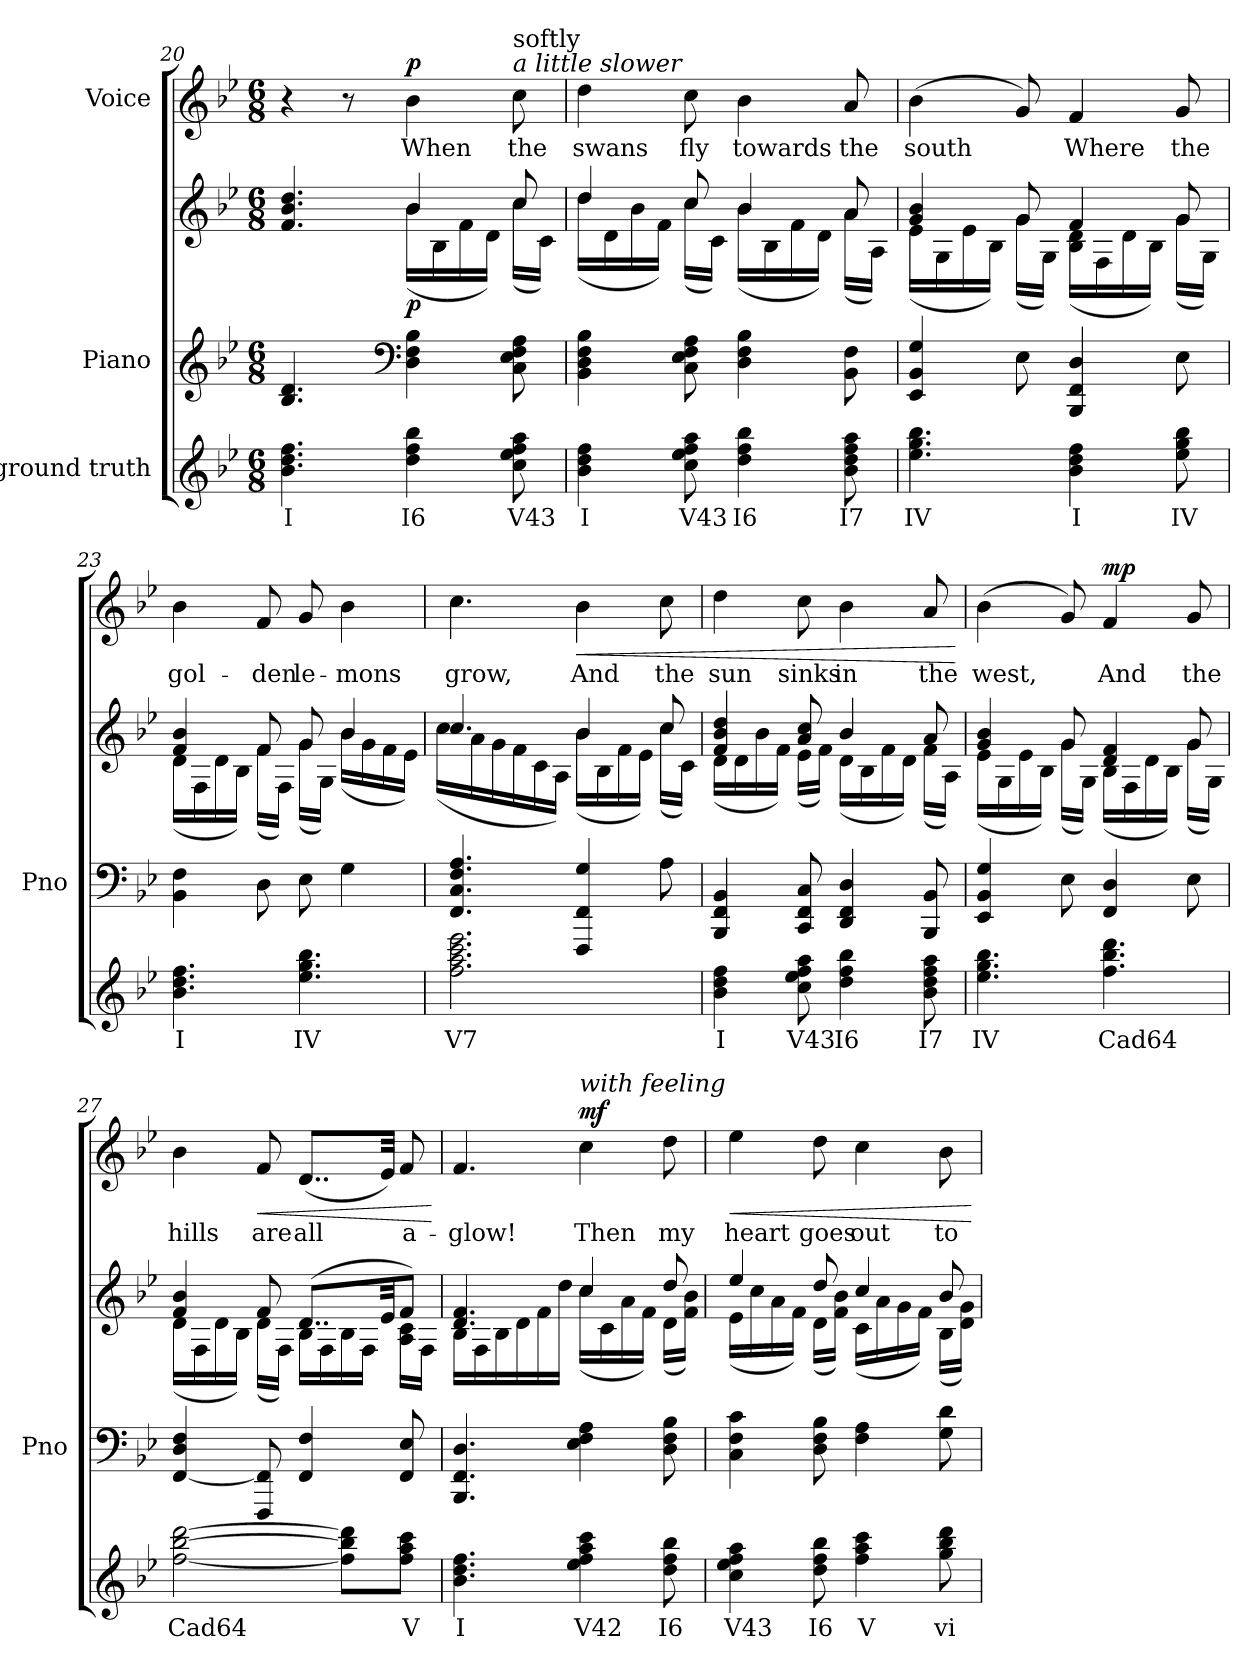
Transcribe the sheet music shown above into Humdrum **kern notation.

**kern	**text	**kern	**kern	**dynam	**kern	**text	**dynam
*part3	*part3	*part2	*part2	*part2	*part1	*part1	*part1
*staff4	*staff4	*staff3	*staff2	*staff2/3	*staff1	*staff1	*staff1
*I"ground truth	*	*I"Piano	*	*	*I"Voice	*	*
*	*	*I'Pno	*	*	*	*	*
*	*	*clefG2	*clefG2	*	*clefG2	*	*
*k[b-e-]	*	*k[b-e-]	*k[b-e-]	*	*k[b-e-]	*	*
*M6/8	*	*M6/8	*M6/8	*	*M6/8	*	*
=20	=20	=20	=20	=20	=20	=20	=20
*	*	*^	*^	*	*^	*	*
4.b- 4.dd 4.ff	I	4ryy	4.B-/ 4.d/	4.f/ 4.b-/ 4.dd/	4ryy	.	4r	4ryy	.	.
.	.	16ryy	.	.	16ryy	.	8r	16ryy	.	.
.	.	4..ryy	.	.	16r;<yy	.	.	16r;<yy	.	.
*	*	*clefF4	*	*	*	*	*	*	*	*
*	*	*	*	*	*	*	*MM88	*	*	*
!	!	!	!	!	!	!LO:DY:b	!	!	!LO:LY:b	!LO:DY:a
4dd 4ff 4bb-	I6	.	4D\ 4F\ 4B-\	4b-/	(<16b-\LL	p	4b-\	4.ryy	When	p
.	.	.	.	.	16B-\	.	.	.	.	.
.	.	.	.	.	16f\	.	.	.	.	.
.	.	.	.	.	16d\JJ)	.	.	.	.	.
!	!	!	!	!	!	!	!LO:TX:a:i:t=a little slower	!	!	!
!	!	!	!	!	!	!	!LO:TX:a:t=softly	!	!	!
!	!	!	!	!	!	!	!	!	!LO:LY:b	!
8cc 8ee- 8ff 8aa	V43	.	8C\ 8E-\ 8F\ 8A\	8cc/	(<16cc\LL	.	8cc\	.	the	.
.	.	.	.	.	16c\JJ)	.	.	.	.	.
*	*	*v	*v	*	*	*	*v	*v	*	*
=21	=21	=21	=21	=21	=21	=21	=21	=21
!	!	!	!	!	!	!	!LO:LY:b	!
4b- 4dd 4ff	I	4BB-\ 4D\ 4F\ 4B-\	4dd/	(<16dd\LL	.	4dd\	swans	.
.	.	.	.	16d\	.	.	.	.
.	.	.	.	16b-\	.	.	.	.
.	.	.	.	16f\JJ)	.	.	.	.
!	!	!	!	!	!	!	!LO:LY:b	!
8cc 8ee- 8ff 8aa	V43	8C\ 8E-\ 8F\ 8A\	8cc/	(<16cc\LL	.	8cc\	fly	.
.	.	.	.	16c\JJ)	.	.	.	.
!	!	!	!	!	!	!	!LO:LY:b	!
4dd 4ff 4bb-	I6	4D\ 4F\ 4B-\	4b-/	(<16b-\LL	.	4b-\	towards	.
.	.	.	.	16B-\	.	.	.	.
.	.	.	.	16f\	.	.	.	.
.	.	.	.	16d\JJ)	.	.	.	.
!	!	!	!	!	!	!	!LO:LY:b	!
8b- 8dd 8ff 8aa	I7	8BB-\ 8F\	8a/	(<16a\LL	.	8a/	the	.
.	.	.	.	16A\JJ)	.	.	.	.
=22	=22	=22	=22	=22	=22	=22	=22	=22
!	!	!	!	!	!	!	!LO:LY:b	!
4.ee- 4.gg 4.bb-	IV	4EE-/ 4BB-/ 4G/	4g/ 4b-/	(<16e-\LL	.	(>4b-\	south	.
.	.	.	.	16G\	.	.	.	.
.	.	.	.	16e-\	.	.	.	.
.	.	.	.	16B-\JJ)	.	.	.	.
.	.	8E-\	8g/	(<16g\LL	.	8g/)	.	.
.	.	.	.	16G\JJ)	.	.	.	.
!	!	!	!	!	!	!	!LO:LY:b	!
4b- 4dd 4ff	I	4BBB-/ 4FF/ 4D/	4f/	(<16B-\ 16d\LL	.	4f/	Where	.
.	.	.	.	16F\	.	.	.	.
.	.	.	.	16d\	.	.	.	.
.	.	.	.	16B-\JJ)	.	.	.	.
!	!	!	!	!	!	!	!LO:LY:b	!
8ee- 8gg 8bb-	IV	8E-\	8g/	(<16g\LL	.	8g/	the	.
.	.	.	.	16G\JJ)	.	.	.	.
=23	=23	=23	=23	=23	=23	=23	=23	=23
!	!	!	!	!	!	!	!LO:LY:b	!
4.b- 4.dd 4.ff	I	4BB-\ 4F\	4f/ 4b-/	(<16d\LL	.	4b-\	gol-	.
.	.	.	.	16F\	.	.	.	.
.	.	.	.	16d\	.	.	.	.
.	.	.	.	16B-\JJ)	.	.	.	.
!	!	!	!	!	!	!	!LO:LY:b	!
.	.	8D\	8f/	(<16f\LL	.	8f/	-den	.
.	.	.	.	16F\JJ)	.	.	.	.
!	!	!	!	!	!	!	!LO:LY:b	!
4.ee- 4.gg 4.bb-	IV	8E-\	8g/	(<16g\LL	.	8g/	le-	.
.	.	.	.	16G\JJ)	.	.	.	.
!	!	!	!	!	!	!	!LO:LY:b	!
.	.	4G\	4b-/	(<16b-\LL	.	4b-\	-mons	.
.	.	.	.	16g\	.	.	.	.
.	.	.	.	16f\	.	.	.	.
.	.	.	.	16e-\JJ)	.	.	.	.
=24	=24	=24	=24	=24	=24	=24	=24	=24
!	!	!	!LO:N:head=solid	!LO:N:head=solid	!	!	!	!
!	!	!	!	!	!	!	!LO:LY:b	!
2.ff 2.aa 2.ccc 2.eee-	V7	4.FF/ 4.C/ 4.F/ 4.A/	4.cc/	(<16cc\LL	.	4.cc\	grow,	.
.	.	.	.	16a\	.	.	.	.
.	.	.	.	16g\	.	.	.	.
.	.	.	.	16f\	.	.	.	.
.	.	.	.	16c\	.	.	.	.
.	.	.	.	16A\JJ)	.	.	.	.
!	!	!	!	!	!	!	!LO:LY:b	!LO:HP:b
.	.	4FFF/ 4FF/ 4G/	4b-/	(<16b-\LL	.	4b-\	And	<
.	.	.	.	16B-\	.	.	.	.
.	.	.	.	16f\	.	.	.	.
.	.	.	.	16e-\JJ)	.	.	.	.
!	!	!	!	!	!	!	!LO:LY:b	!
.	.	8A\	8cc/	(<16cc\LL	.	8cc\	the	.
.	.	.	.	16c\JJ)	.	.	.	.
=25	=25	=25	=25	=25	=25	=25	=25	=25
!	!	!	!	!	!	!	!LO:LY:b	!
4b- 4dd 4ff	I	4BBB-/ 4FF/ 4BB-/	4f/ 4b-/ 4dd/	(<16d\LL	.	4dd\	sun	.
.	.	.	.	16d\	.	.	.	.
.	.	.	.	16b-\	.	.	.	.
.	.	.	.	16f\JJ)	.	.	.	.
!	!	!	!	!	!	!	!LO:LY:b	!
8cc 8ee- 8ff 8aa	V43	8CC/ 8FF/ 8C/	8a/ 8cc/	(<16e-\LL	.	8cc\	sinks	.
.	.	.	.	16f\JJ)	.	.	.	.
!	!	!	!	!	!	!	!LO:LY:b	!
4dd 4ff 4bb-	I6	4DD/ 4FF/ 4D/	4b-/	(<16d\LL	.	4b-\	in	.
.	.	.	.	16B-\	.	.	.	.
.	.	.	.	16f\	.	.	.	.
.	.	.	.	16d\JJ)	.	.	.	.
!	!	!	!	!	!	!	!LO:LY:b	!
8b- 8dd 8ff 8aa	I7	8BBB-/ 8BB-/	8a/	(<16f\LL	.	8a/	the	.
.	.	.	.	16A\JJ)	.	.	.	.
*	*	*	*v	*v	*	*	*	*
.	.	.	.	.	.	.	[
=26	=26	=26	=26	=26	=26	=26	=26
*	*	*	*^	*	*	*	*
!	!	!	!	!	!	!	!LO:LY:b	!
4.ee- 4.gg 4.bb-	IV	4EE-/ 4BB-/ 4G/	4g/ 4b-/	(<16e-\LL	.	(>4b-\	west,	.
.	.	.	.	16G\	.	.	.	.
.	.	.	.	16e-\	.	.	.	.
.	.	.	.	16B-\JJ)	.	.	.	.
.	.	8E-\	8g/	(<16g\LL	.	8g/)	.	.
.	.	.	.	16G\JJ)	.	.	.	.
!	!	!	!	!	!	!	!LO:LY:b	!LO:DY:a
4.ff 4.bb- 4.ddd	Cad64	4FF/ 4D/	4d/ 4f/	(<16B-\LL	.	4f/	And	mp
.	.	.	.	16F\	.	.	.	.
.	.	.	.	16d\	.	.	.	.
.	.	.	.	16B-\JJ)	.	.	.	.
!	!	!	!	!	!	!	!LO:LY:b	!
.	.	8E-\	8g/	(<16g\LL	.	8g/	the	.
.	.	.	.	16G\JJ)	.	.	.	.
=27	=27	=27	=27	=27	=27	=27	=27	=27
!	!	!	!	!	!	!	!LO:LY:b	!
[2ff [2bb- [2ddd	Cad64	[4FF/ 4D/ 4F/	4f/ 4b-/	(<16d\LL	.	4b-\	hills	.
.	.	.	.	16F\	.	.	.	.
.	.	.	.	16d\	.	.	.	.
.	.	.	.	16B-\JJ)	.	.	.	.
!	!	!	!	!	!	!	!LO:LY:b	!LO:HP:b
.	.	8FFF/ 8FF/]	8f/	(<16d\LL	.	8f/	are	<
.	.	.	.	16F\JJ)	.	.	.	.
!	!	!	!	!	!	!	!LO:LY:b	!
.	.	4FF/ 4F/	(>8..d/L	16B-\LL	.	(<8..d/L	all	.
.	.	.	.	16F\	.	.	.	.
8ff] 8bb-] 8ddd]L	.	.	.	16B-\	.	.	.	.
.	.	.	.	16F\JJ	.	.	.	.
.	.	.	32e-/KK	.	.	32e-/Jkk)	.	.
!	!	!	!	!	!	!	!LO:LY:b	!
8ff 8aa 8cccJ	V	8FF/ 8E-/	8f/J)	16A\ 16c\LL	.	8f/	a-	.
.	.	.	.	16F\JJ	.	.	.	.
*	*	*	*v	*v	*	*	*	*
.	.	.	.	.	.	.	[
=28	=28	=28	=28	=28	=28	=28	=28
*	*	*	*^	*	*	*	*
!	!	!	!	!	!	!	!LO:LY:b	!
4.b- 4.dd 4.ff	I	4.BBB-/ 4.FF/ 4.D/	4.d/ 4.f/	16B-\LL	.	4.f/	-glow!	.
.	.	.	.	16F\	.	.	.	.
.	.	.	.	16B-\	.	.	.	.
.	.	.	.	16d\	.	.	.	.
.	.	.	.	16f\	.	.	.	.
.	.	.	.	16dd\JJ	.	.	.	.
*	*	*	*	*	*	*MM94	*	*
!	!	!	!	!	!	!LO:TX:a:i:t=with feeling	!	!
!	!	!	!	!	!	!	!LO:LY:b	!LO:DY:a
4ee- 4ff 4aa 4ccc	V42	4E-\ 4F\ 4A\	4cc/	(<16cc\LL	.	4cc\	Then	mf
.	.	.	.	16c\	.	.	.	.
.	.	.	.	16a\	.	.	.	.
.	.	.	.	16f\JJ)	.	.	.	.
!	!	!	!	!	!	!	!LO:LY:b	!
8dd 8ff 8bb-	I6	8D\ 8F\ 8B-\	8dd/	(<16d\LL	.	8dd\	my	.
.	.	.	.	16f\ 16b-\JJ)	.	.	.	.
=29	=29	=29	=29	=29	=29	=29	=29	=29
!	!	!	!	!	!	!	!LO:LY:b	!LO:HP:b
4cc 4ee- 4ff 4aa	V43	4C\ 4F\ 4c\	4ee-/	(<16e-\LL	.	4ee-\	heart	<
.	.	.	.	16cc\	.	.	.	.
.	.	.	.	16a\	.	.	.	.
.	.	.	.	16f\JJ)	.	.	.	.
!	!	!	!	!	!	!	!LO:LY:b	!
8dd 8ff 8bb-	I6	8D\ 8F\ 8B-\	8dd/	(<16d\LL	.	8dd\	goes	.
.	.	.	.	16f\ 16b-\JJ)	.	.	.	.
!	!	!	!	!	!	!	!LO:LY:b	!
4ff 4aa 4ccc	V	4F\ 4A\	4cc/	(<16c\LL	.	4cc\	out	.
.	.	.	.	16a\	.	.	.	.
.	.	.	.	16g\	.	.	.	.
.	.	.	.	16f\JJ)	.	.	.	.
!	!	!	!	!	!	!	!LO:LY:b	!
8gg 8bb- 8ddd	vi	8G\ 8d\	8b-/	(<16B-\LL	.	8b-\	to	.
.	.	.	.	16d\ 16g\JJ)	.	.	.	.
*	*	*	*v	*v	*	*	*	*
.	.	.	.	.	.	.	[
=	=	=	=	=	=	=	=
*-	*-	*-	*-	*-	*-	*-	*-
